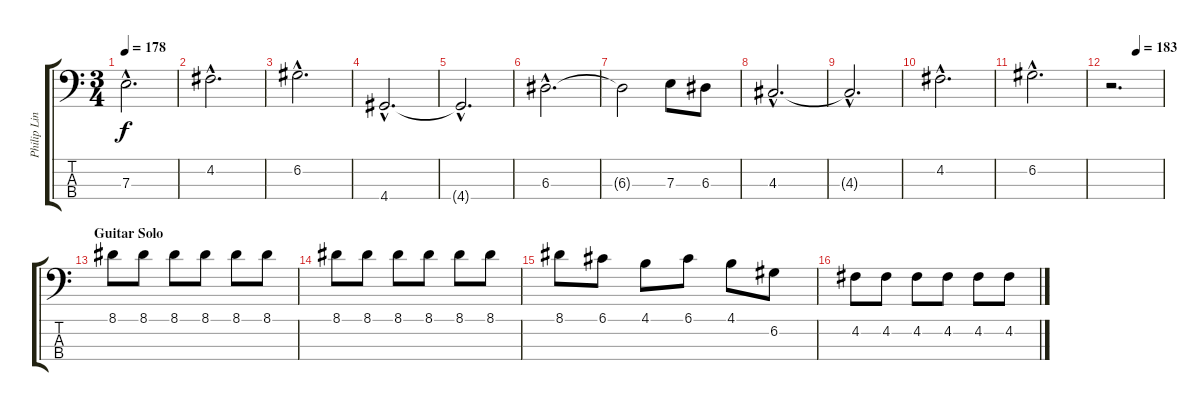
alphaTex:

\track ("Philip Linnot" "Philip Lin") {instrument electricbasspick}
\staff {score tabs}
\tuning (G2 D2 A1 E1) {hide}
\ts (3 4)
\tempo 178
\clef f4
\ks c
7.3{hac t}.2{d dy f} |
4.2{hac}.2{d} |
6.2{hac}.2{d} |
4.4{hac}.2{d} |
4.4{hac t}.2{d} |
6.3{hac}.2{d} |
6.3{t}.2 7.3.8 6.3.8 |
4.3{hac}.2{d} |
4.3{hac t}.2{d} |
4.2{hac}.2{d} |
6.2{hac}.2{d} |
\tempo (183 0.5)
r.2{d} |
\section ("" "Guitar Solo")
8.1.8 8.1.8 8.1.8 8.1.8 8.1.8 8.1.8 |
8.1.8 8.1.8 8.1.8 8.1.8 8.1.8 8.1.8 |
8.1.8 6.1.8 4.1.8 6.1.8 4.1.8 6.2.8 |
4.2.8 4.2.8 4.2.8 4.2.8 4.2.8 4.2.8
